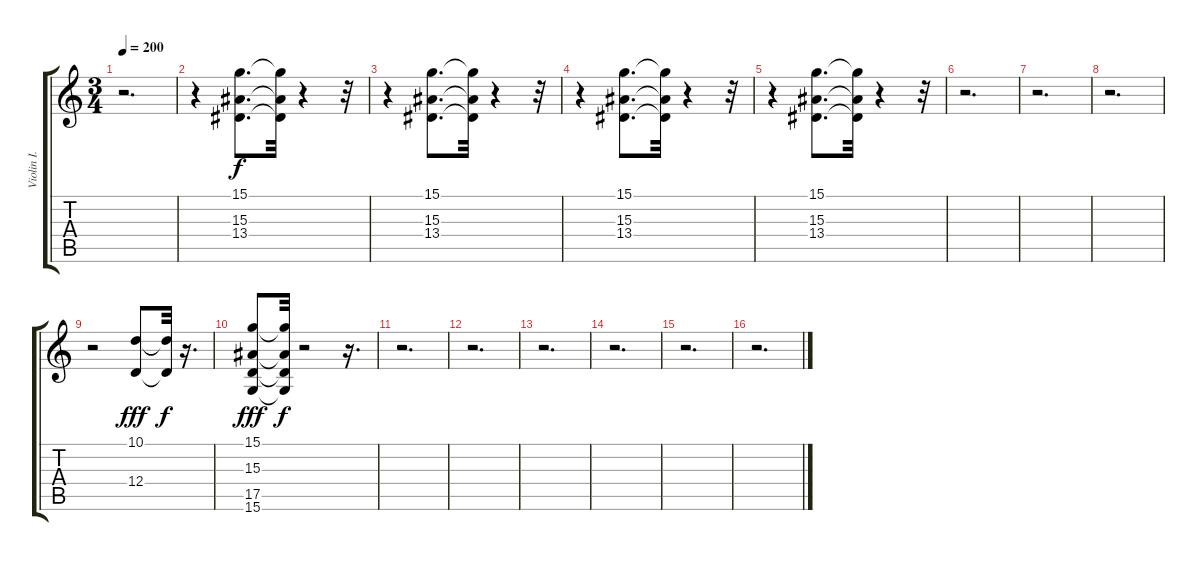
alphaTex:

\track ("Violin I." "Violin I.") {instrument stringensemble2}
\staff {score tabs}
\tuning (E4 B3 G3 D3 A2 E2) {hide}
\ts (3 4)
\tempo 200
\clef g2
\ks c
r.2{d dy f} |
r.4 (15.1 15.3 13.4).8{d} (15.1{t} 15.3{t} 13.4{t}).32 r.4 r.32 |
r.4 (15.1 15.3 13.4).8{d} (15.1{t} 15.3{t} 13.4{t}).32 r.4 r.32 |
r.4 (15.1 15.3 13.4).8{d} (15.1{t} 15.3{t} 13.4{t}).32 r.4 r.32 |
r.4 (15.1 15.3 13.4).8{d} (15.1{t} 15.3{t} 13.4{t}).32 r.4 r.32 |
r.2{d} |
r.2{d} |
r.2{d} |
r.2 (10.1 12.4).8{dy fff instrument stringensemble1} (10.1{t} 12.4{t}).32{dy f} r.16{d} |
(15.1 15.3 17.5 15.6).8{dy fff} (15.1{t} 15.3{t} 17.5{t} 15.6{t}).32{dy f} r.2 r.16{d} |
r.2{d} |
r.2{d} |
r.2{d} |
r.2{d} |
r.2{d} |
r.2{d}
